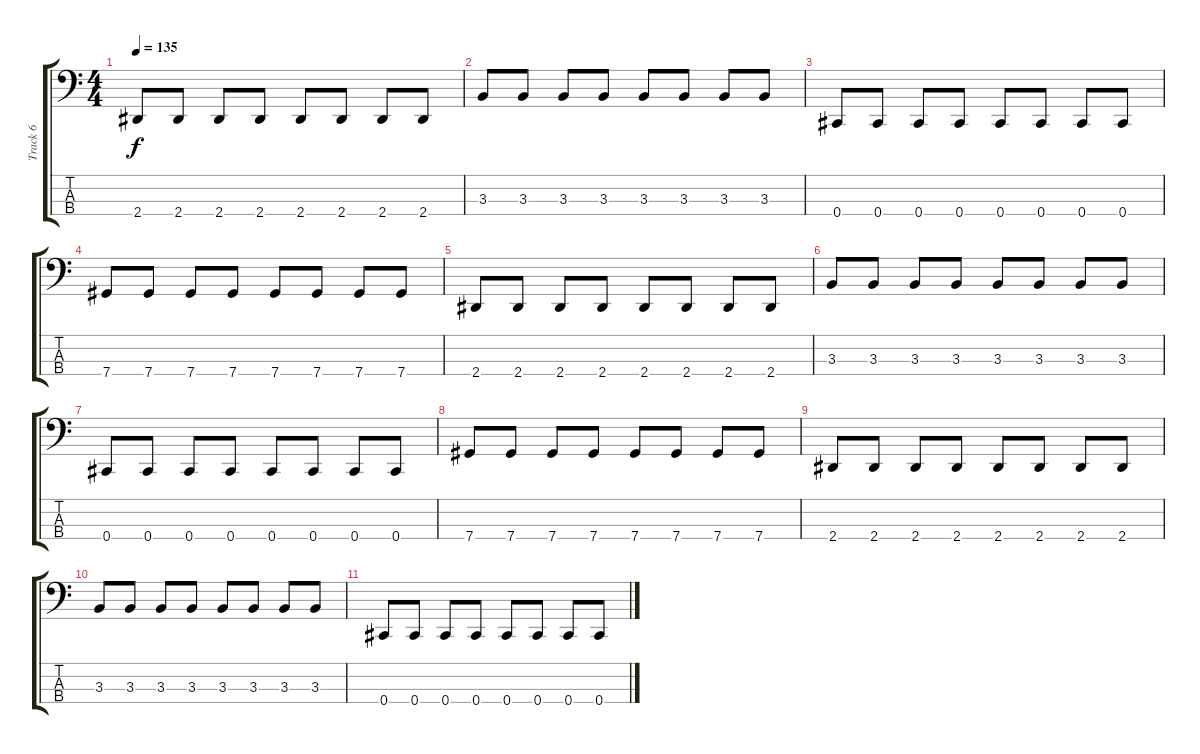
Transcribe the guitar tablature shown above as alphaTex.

\track ("Track 6" "Track 6") {instrument electricbassfinger}
\staff {score tabs}
\tuning (Gb2 Db2 Ab1 Db1) {hide}
\ts (4 4)
\tempo 135
\clef f4
\ks c
2.4.8{dy f} 2.4.8 2.4.8 2.4.8 2.4.8 2.4.8 2.4.8 2.4.8 |
3.3.8 3.3.8 3.3.8 3.3.8 3.3.8 3.3.8 3.3.8 3.3.8 |
0.4.8 0.4.8 0.4.8 0.4.8 0.4.8 0.4.8 0.4.8 0.4.8 |
7.4.8 7.4.8 7.4.8 7.4.8 7.4.8 7.4.8 7.4.8 7.4.8 |
2.4.8 2.4.8 2.4.8 2.4.8 2.4.8 2.4.8 2.4.8 2.4.8 |
3.3.8 3.3.8 3.3.8 3.3.8 3.3.8 3.3.8 3.3.8 3.3.8 |
0.4.8 0.4.8 0.4.8 0.4.8 0.4.8 0.4.8 0.4.8 0.4.8 |
7.4.8 7.4.8 7.4.8 7.4.8 7.4.8 7.4.8 7.4.8 7.4.8 |
2.4.8 2.4.8 2.4.8 2.4.8 2.4.8 2.4.8 2.4.8 2.4.8 |
3.3.8 3.3.8 3.3.8 3.3.8 3.3.8 3.3.8 3.3.8 3.3.8 |
0.4.8 0.4.8 0.4.8 0.4.8 0.4.8 0.4.8 0.4.8 0.4.8
